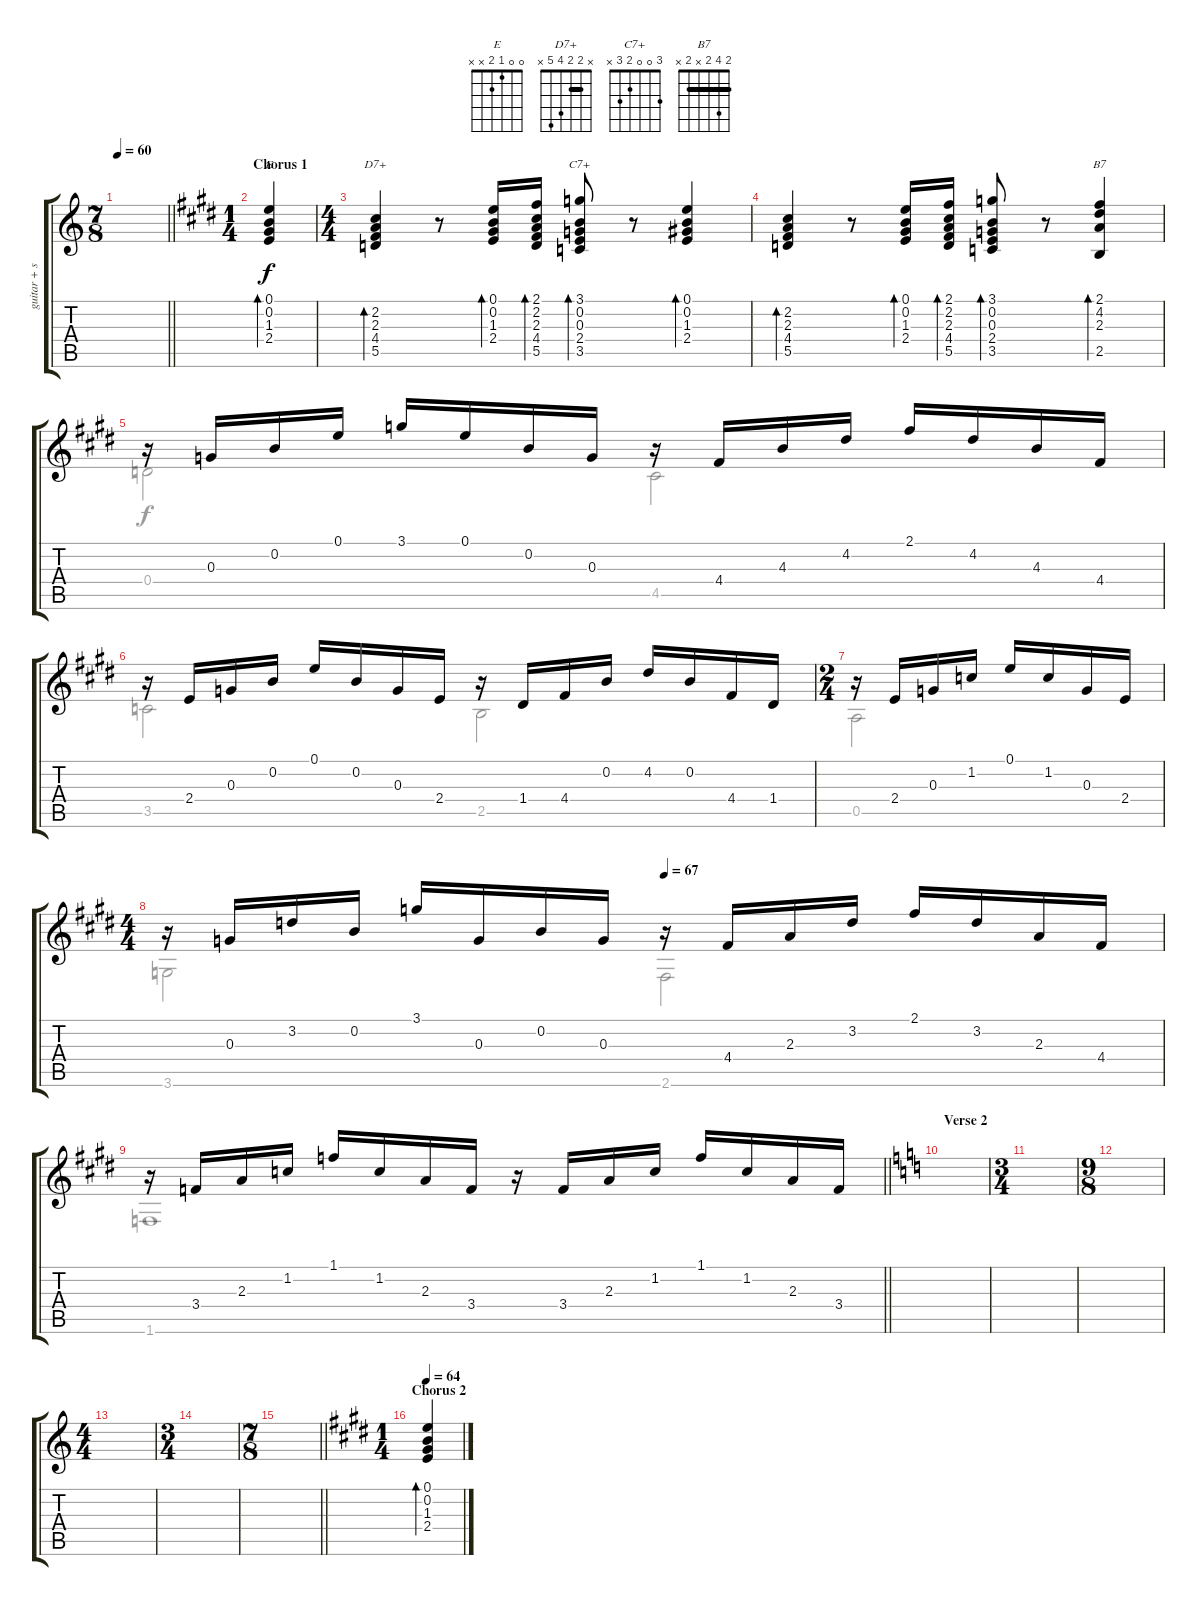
\track ("guitar + strings" "guitar + s") {instrument acousticguitarsteel}
\staff {score tabs}
\tuning (E4 B3 G3 D3 A2 E2) {hide}
\chord ("E" 0 0 1 2 x x)
\chord ("D7+" x 2 2 4 5 x) {barre 2}
\chord ("C7+" 3 0 0 2 3 x)
\chord ("B7" 2 4 2 x 2 x) {barre 2}
\voice
\ts (7 8)
\tempo 60
\clef g2
\barLineRight lightlight
\ks c
|
\ts (1 4)
\section ("" "Chorus 1")
\ks e
(0.1 0.2 1.3 2.4).4{bd 60 ch "E"} |
\ts (4 4)
(2.2 2.3 4.4 5.5).4{bd 60 ch "D7+"} r.8 (0.1 0.2 1.3 2.4).16{bd 60} (2.1 2.2 2.3 4.4 5.5).16{bd 60} (3.1 0.2 0.3 2.4 3.5).8{bd 60 ch "C7+"} r.8 (0.1 0.2 1.3 2.4).4{bd 60} |
(2.2 2.3 4.4 5.5).4{bd 60} r.8 (0.1 0.2 1.3 2.4).16{bd 60} (2.1 2.2 2.3 4.4 5.5).16{bd 60} (3.1 0.2 0.3 2.4 3.5).8{bd 60} r.8 (2.1 4.2 2.3 2.5).4{bd 60 ch "B7"} |
r.16 0.3.16 0.2.16 0.1.16 3.1.16 0.1.16 0.2.16 0.3.16 r.16 4.4.16 4.3.16 4.2.16 2.1.16 4.2.16 4.3.16 4.4.16 |
r.16 2.4.16 0.3.16 0.2.16 0.1.16 0.2.16 0.3.16 2.4.16 r.16 1.4.16 4.4.16 0.2.16 4.2.16 0.2.16 4.4.16 1.4.16 |
\ts (2 4)
r.16 2.4.16 0.3.16 1.2.16 0.1.16 1.2.16 0.3.16 2.4.16 |
\ts (4 4)
\tempo (67 0.5)
r.16 0.3.16 3.2.16 0.2.16 3.1.16 0.3.16 0.2.16 0.3.16 r.16 4.4.16 2.3.16 3.2.16 2.1.16 3.2.16 2.3.16 4.4.16 |
\barLineRight lightlight
r.16 3.4.16 2.3.16 1.2.16 1.1.16 1.2.16 2.3.16 3.4.16 r.16 3.4.16 2.3.16 1.2.16 1.1.16 1.2.16 2.3.16 3.4.16 |
\section ("" "Verse 2")
\ks c
|
\ts (3 4)
|
\ts (9 8)
|
\ts (4 4)
|
\ts (3 4)
|
\ts (7 8)
\barLineRight lightlight
|
\ts (1 4)
\section ("" "Chorus 2")
\tempo 64
\ks e
(0.1 0.2 1.3 2.4).4{bd 60}
\voice
\clef g2
\ottava regular
\simile none
\barLineRight lightlight
\ks c
|
\ks e
|
|
|
0.4.2 4.5.2 |
3.5.2 2.5.2 |
0.5.2 |
3.6.2 2.6.2 |
\barLineRight lightlight
1.6.1 |
\ks c
|
|
|
|
|
\barLineRight lightlight
|
\ks e
